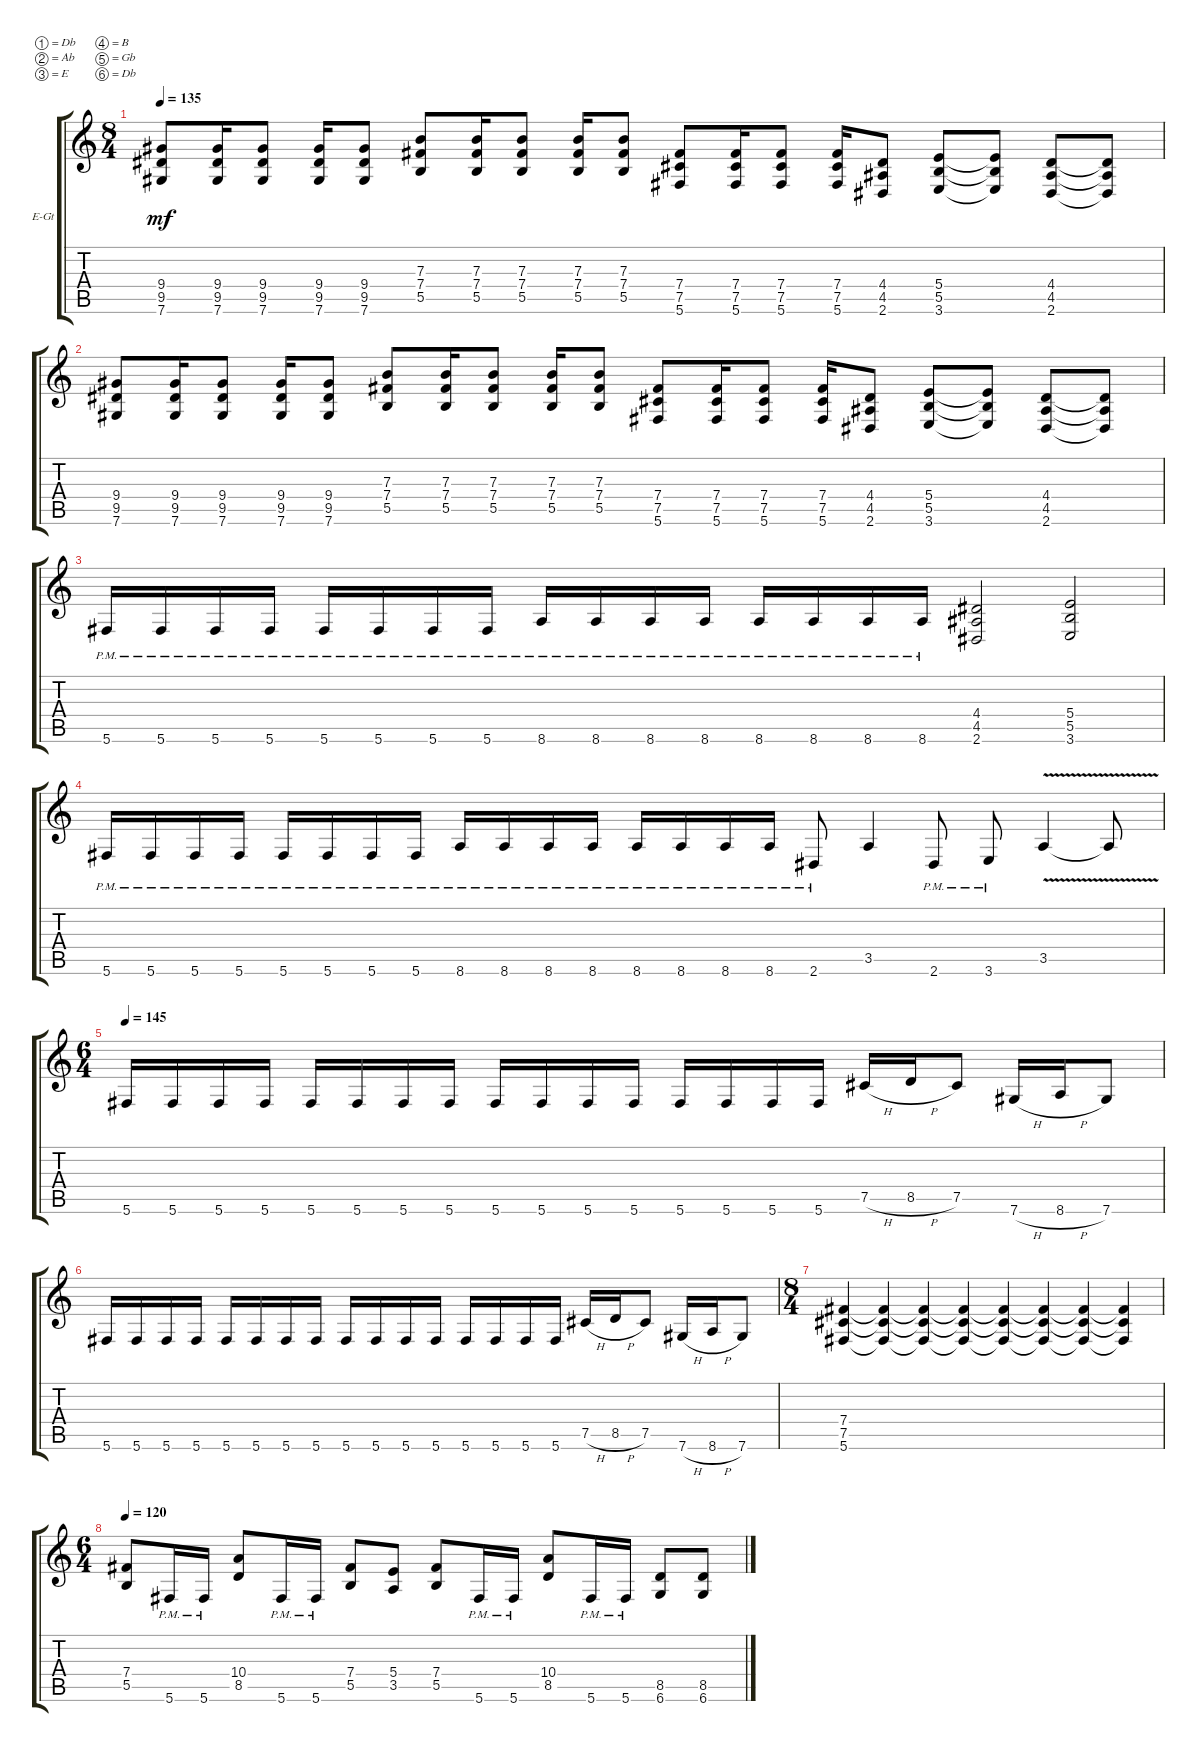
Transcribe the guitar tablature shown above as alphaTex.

\defaultSystemsLayout 4
\bracketExtendMode groupsimilarinstruments
\firstSystemTrackNameOrientation horizontal
\otherSystemsTrackNameOrientation horizontal
\track ("Electric Guitar" "E-Gt") {instrument distortionguitar}
\staff {score tabs}
\tuning (Db4 Ab3 E3 B2 Gb2 Db2)
\ts (8 4)
\tempo 135
\clef g2
\ks c
(7.6 9.5 9.4).8{dy mf} (7.6 9.5 9.4).16 (7.6 9.5 9.4).8 (7.6 9.5 9.4).16 (7.6 9.5 9.4).8 (5.5 7.4 7.3).8 (5.5 7.4 7.3).16 (5.5 7.4 7.3).8 (5.5 7.4 7.3).16 (5.5 7.4 7.3).8 (5.6 7.5 7.4).8 (5.6 7.5 7.4).16 (5.6 7.5 7.4).8 (5.6 7.5 7.4).16 (2.6 4.5 4.4).8 (5.5 5.4 3.6).8 (5.5{t} 5.4{t} 3.6{t}).8 (2.6 4.5 4.4).8 (2.6{t} 4.5{t} 4.4{t}).8 |
(7.6 9.5 9.4).8 (7.6 9.5 9.4).16 (7.6 9.5 9.4).8 (7.6 9.5 9.4).16 (7.6 9.5 9.4).8 (5.5 7.4 7.3).8 (5.5 7.4 7.3).16 (5.5 7.4 7.3).8 (5.5 7.4 7.3).16 (5.5 7.4 7.3).8 (5.6 7.5 7.4).8 (5.6 7.5 7.4).16 (5.6 7.5 7.4).8 (5.6 7.5 7.4).16 (2.6 4.5 4.4).8 (5.5 5.4 3.6).8 (5.5{t} 5.4{t} 3.6{t}).8 (2.6 4.5 4.4).8 (2.6{t} 4.5{t} 4.4{t}).8 |
5.6{pm}.16 5.6{pm}.16 5.6{pm}.16 5.6{pm}.16 5.6{pm}.16 5.6{pm}.16 5.6{pm}.16 5.6{pm}.16 8.6{pm}.16 8.6{pm}.16 8.6{pm}.16 8.6{pm}.16 8.6{pm}.16 8.6{pm}.16 8.6{pm}.16 8.6{pm}.16 (2.6 4.5 4.4).2 (3.6 5.5 5.4).2 |
5.6{pm}.16 5.6{pm}.16 5.6{pm}.16 5.6{pm}.16 5.6{pm}.16 5.6{pm}.16 5.6{pm}.16 5.6{pm}.16 8.6{pm}.16 8.6{pm}.16 8.6{pm}.16 8.6{pm}.16 8.6{pm}.16 8.6{pm}.16 8.6{pm}.16 8.6{pm}.16 2.6{pm}.8 3.5.4 2.6{pm}.8 3.6{pm}.8 3.5{v}.4 3.5{v t}.8 |
\ts (6 4)
\tempo 145
5.6.16 5.6.16 5.6.16 5.6.16 5.6.16 5.6.16 5.6.16 5.6.16 5.6.16 5.6.16 5.6.16 5.6.16 5.6.16 5.6.16 5.6.16 5.6.16 7.5{h}.16 8.5{h}.16 7.5.8 7.6{h}.16 8.6{h}.16 7.6.8 |
5.6.16 5.6.16 5.6.16 5.6.16 5.6.16 5.6.16 5.6.16 5.6.16 5.6.16 5.6.16 5.6.16 5.6.16 5.6.16 5.6.16 5.6.16 5.6.16 7.5{h}.16 8.5{h}.16 7.5.8 7.6{h}.16 8.6{h}.16 7.6.8 |
\ts (8 4)
(5.6 7.5 7.4).4 (5.6{t} 7.5{t} 7.4{t}).4 (5.6{t} 7.5{t} 7.4{t}).4 (5.6{t} 7.5{t} 7.4{t}).4 (5.6{t} 7.5{t} 7.4{t}).4 (5.6{t} 7.5{t} 7.4{t}).4 (5.6{t} 7.5{t} 7.4{t}).4 (5.6{t} 7.5{t} 7.4{t}).4 |
\ts (6 4)
\tempo 120
(5.5 7.4).8 5.6{pm}.16 5.6{pm}.16 (8.5 10.4).8 5.6{pm}.16 5.6{pm}.16 (5.5 7.4).8 (3.5 5.4).8 (5.5 7.4).8 5.6{pm}.16 5.6{pm}.16 (8.5 10.4).8 5.6{pm}.16 5.6{pm}.16 (6.6 8.5).8 (6.6 8.5).8
